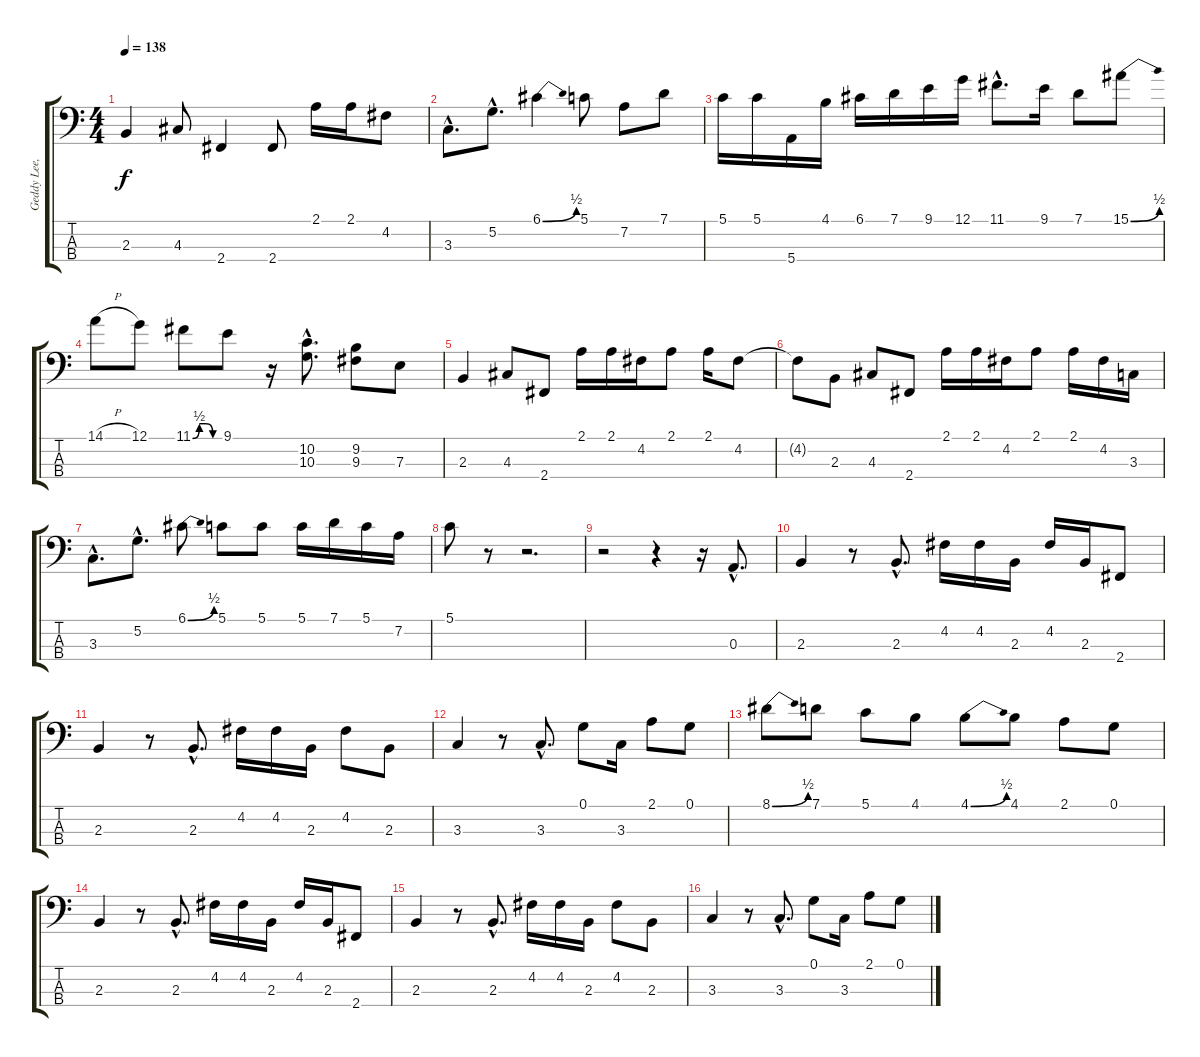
\track ("Geddy Lee, Bajo" "Geddy Lee,") {instrument electricbassfinger}
\staff {score tabs}
\tuning (G2 D2 A1 E1) {hide}
\ts (4 4)
\tempo 138
\clef f4
\ks c
2.3.4{dy f} 4.3.8 2.4.4 2.4.8 2.1.16 2.1.16 4.2.8 |
3.3{hac}.8{d} 5.2{hac}.8{d} 6.1{be (bend 0 0 60 2)}.4 5.1.8 7.2.8 7.1.8 |
5.1.16 5.1.16 5.4.16 4.1.16 6.1.16 7.1.16 9.1.16 12.1.16 11.1{hac}.8{d} 9.1.16 7.1.8 15.1{be (bend 0 0 60 2)}.8 |
14.1{h}.8 12.1.8 11.1{be (custom 0 0 15 2 30 2 45 0 60 0)}.8 9.1.8 r.16 (10.2{hac} 10.3{hac}).8{d} (9.2 9.3).8 7.3.8 |
2.3.4 4.3.8 2.4.8 2.1.16 2.1.16 4.2.16 2.1.8 2.1.16 4.2.8 |
4.2{t}.8 2.3.8 4.3.8 2.4.8 2.1.16 2.1.16 4.2.16 2.1.8 2.1.16 4.2.16 3.3.16 |
3.3{hac}.8{d} 5.2{hac}.8{d} 6.1{be (bend 0 0 60 2)}.8 5.1.8 5.1.8 5.1.16 7.1.16 5.1.16 7.2.16 |
5.1.8 r.8 r.2{d} |
r.2 r.4 r.16 0.3{hac}.8{d} |
2.3.4 r.8 2.3{hac}.8{d} 4.2.16 4.2.16 2.3.16 4.2.16 2.3.16 2.4.8 |
2.3.4 r.8 2.3{hac}.8{d} 4.2.16 4.2.16 2.3.16 4.2.8 2.3.8 |
3.3.4 r.8 3.3{hac}.8{d} 0.1.8 3.3.16 2.1.8 0.1.8 |
8.1{be (bend 0 0 60 2)}.8 7.1.8 5.1.8 4.1.8 4.1{be (bend 0 0 60 2)}.8 4.1.8 2.1.8 0.1.8 |
2.3.4 r.8 2.3{hac}.8{d} 4.2.16 4.2.16 2.3.16 4.2.16 2.3.16 2.4.8 |
2.3.4 r.8 2.3{hac}.8{d} 4.2.16 4.2.16 2.3.16 4.2.8 2.3.8 |
3.3.4 r.8 3.3{hac}.8{d} 0.1.8 3.3.16 2.1.8 0.1.8
